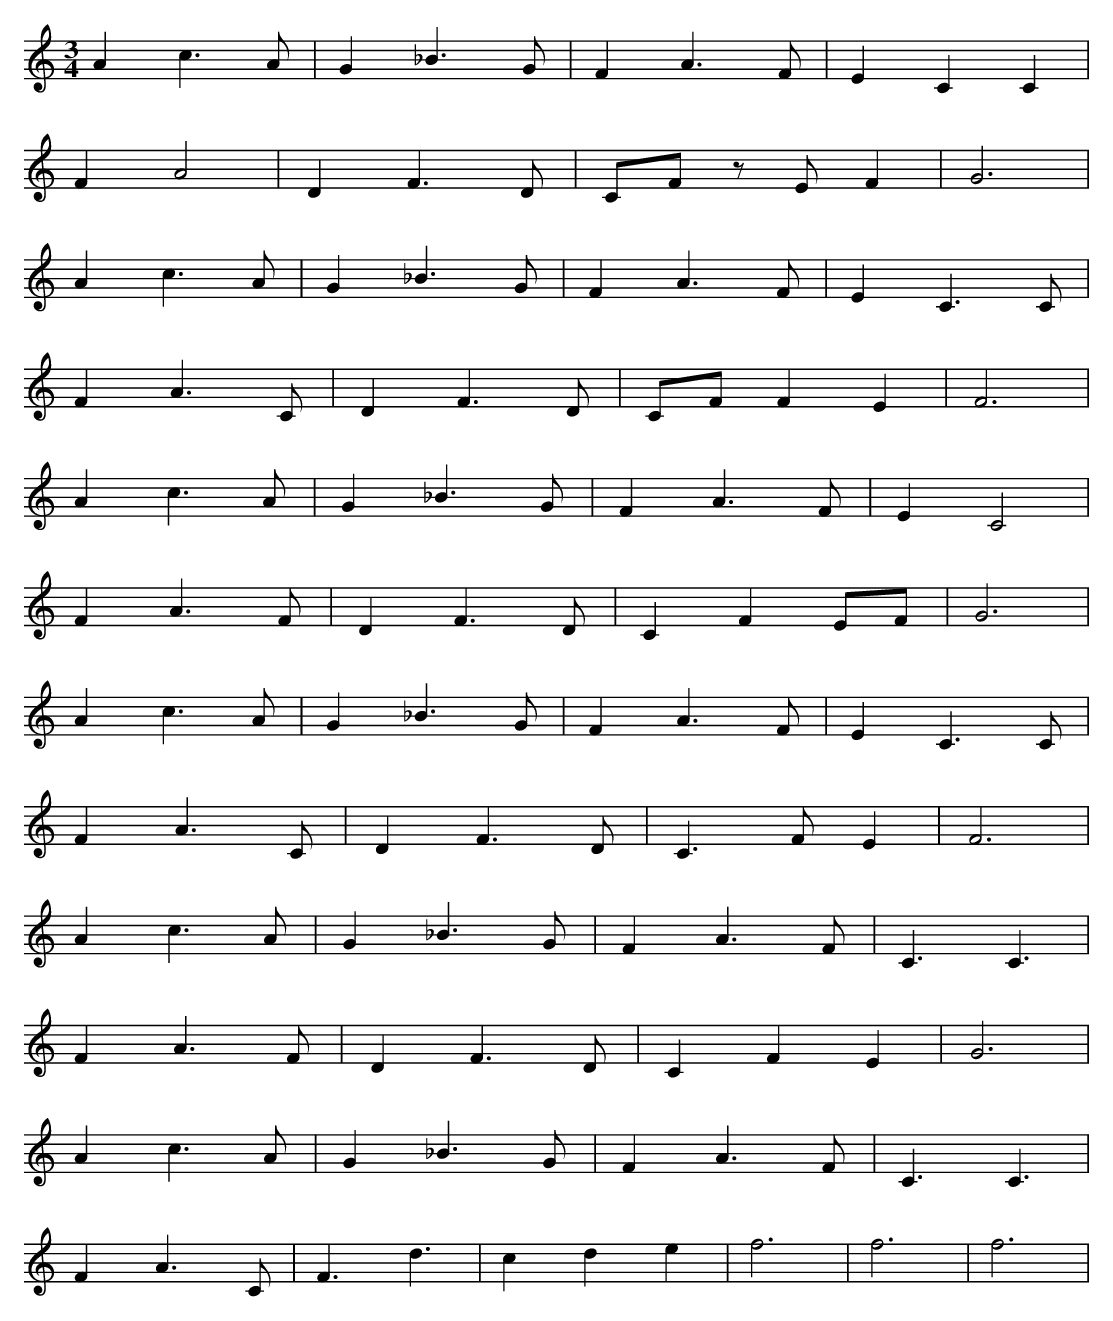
X:1
M:3/4
K:C
A2 c3A|G2 _B3G|F2 A3F|E2 C2 C2|
F2 A4|D2 F3D|CF zE F2|G6|
A2 c3A|G2 _B3G|F2 A3F|E2 C3C|
F2 A3C|D2 F3D|CF F2 E2|F6|
A2 c3A|G2 _B3G|F2 A3F|E2 C4|
F2 A3F|D2 F3D|C2 F2 EF|G6|
A2 c3A|G2 _B3G|F2 A3F|E2 C3C|
F2 A3C|D2 F3D|C3F E2|F6|
A2 c3A|G2 _B3G|F2 A3F|C3C3|
F2 A3F|D2 F3D|C2 F2 E2|G6|
A2 c3A|G2 _B3G|F2 A3F|C3C3|
F2 A3C|F3d3|c2 d2 e2|f6|f6|f6|
